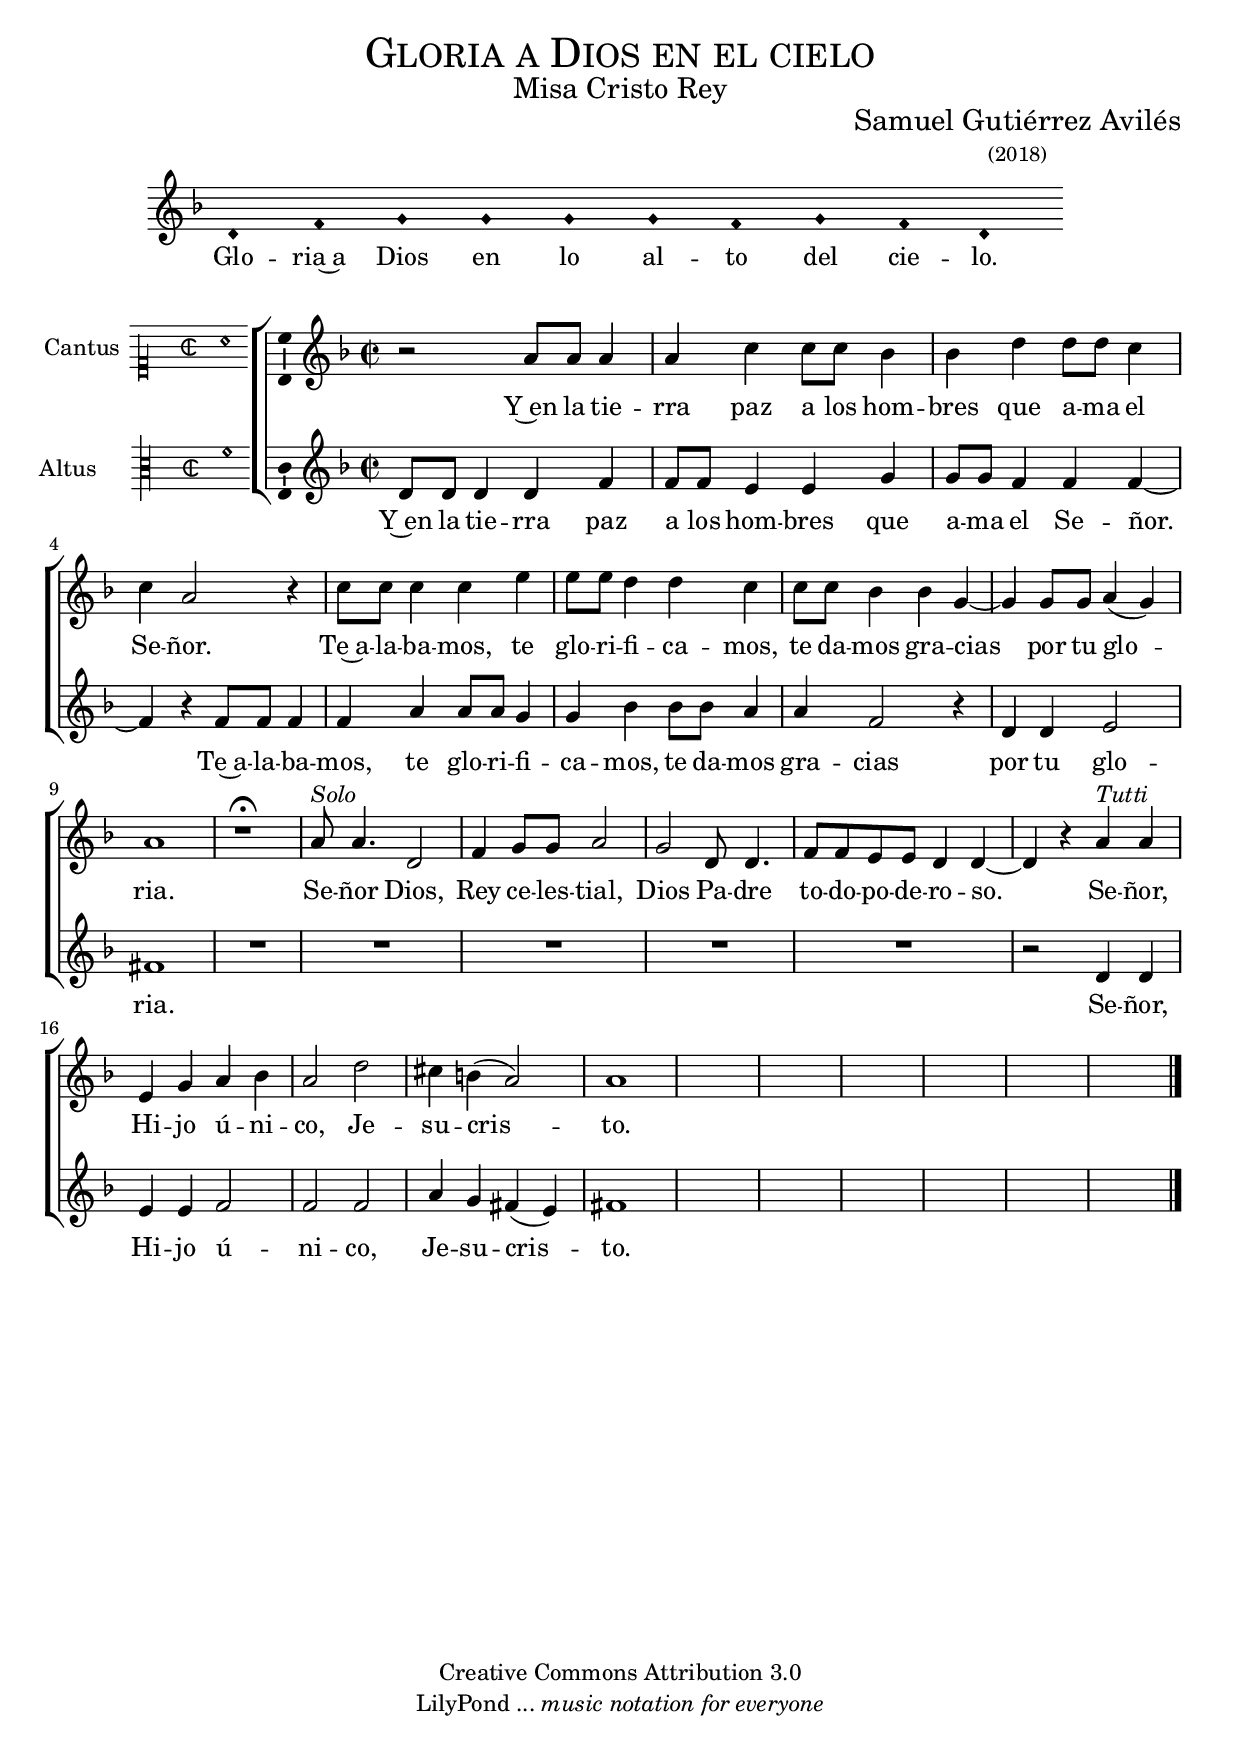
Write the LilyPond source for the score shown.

% ****************************************************************
%	Señor ten piedad v3 - Melodia a modo del renacimiento
%	by serach.sam@
% ****************************************************************
\language "espanol"
\version "2.19.82"

%#(set-global-staff-size 16.4)

% --- Cabecera
\markup { \fill-line { \center-column { \fontsize #5 \smallCaps "Gloria a Dios en el cielo" \fontsize #2 "Misa Cristo Rey" } } }
\markup { \fill-line { " " \center-column { \fontsize #2 "Samuel Gutiérrez Avilés" \small "(2018)" } } }
\header {
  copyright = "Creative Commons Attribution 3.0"
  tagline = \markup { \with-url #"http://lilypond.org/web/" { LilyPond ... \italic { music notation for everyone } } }
  breakbefore = ##t
}

% --- Musica

% --- invocacion
\score{
<<
    \new Voice = "invocacion" {
        \override Staff.TimeSignature.stencil = #'()
        \override Stem.transparent = ##t
        \set Score.timing = ##f
        \override NoteHead.style = #'neomensural        
        \key re \minor
        \relative do' {
            re4 fa sol sol sol sol fa sol fa re
        }
    }
    \new Lyrics \lyricsto "invocacion" {
        \lyricmode {
            Glo -- ria~a Dios en lo al -- to del cie -- lo.
        }
    }
>>
    \layout {
        indent = 1.5 \cm
        line-width = 17\cm
        ragged-right = ##f
    }
}

% --- Parametro globales
global = {
    \tempo 4 = 100
    \key re \minor 
    \time 2/2  
    \skip 1*25
    \bar "|."
}

cantus = \relative do'' {
    r2 la8 la la4 |
    la4 do4 do8 do sib4 |
    sib4 re re8 re do4 |
    do4 la2 r4 |
    
    do8 do do4 do4 mi4 |
    mi8 mi re4 re4 do4 |
    do8 do sib4 sib4 sol4~ |
    sol4 sol8 sol la4( sol)
    la1 |
    r1 \fermata |
    la8^\markup{\italic "Solo"} la4. re,2 |
    fa4 sol8 sol la2 |
    sol2 re8 re4. |
    fa8 fa mi mi re4 re4~ |
    re4 r la'4^\markup{\italic "Tutti"} la |
    mi sol la sib
    la2 re2 |
    dos4 si( la2 )
    la1
}

altus = \relative do' {
    re8 re re4 re fa |
    fa8 fa mi4 mi sol |
    sol8 sol fa4 fa fa~ |
    fa4 r fa8 fa fa4 |
    fa4 la4 la8 la sol4 |
    sol4 sib4 sib8 sib la4 |
    la4 fa2 r4 |
    re4 re mi2
    fas1 |
    R1*5 |
    r2 re4 re |
    mi4 mi fa2 |
    fa fa2 |
    la4 sol fas( mi4) |
    fas1 |
}

textocantus = \lyricmode{
    Y~en la tie -- rra paz a los hom -- bres que a -- ma el Se -- ñor.
    Te~a -- la -- ba -- mos, te glo -- ri -- fi -- ca -- mos, te da -- mos gra -- cias _ por tu glo -- _ ria.
    
    Se -- ñor Dios, Rey ce -- les -- tial, Dios Pa -- dre to -- do -- po -- de -- ro -- so. _
    Se -- ñor, Hi -- jo ú -- ni -- co, Je -- su -- cris -- _ to.
}

textoaltus = \lyricmode{
    Y~en la tie -- rra paz a los hom -- bres que a -- ma el Se -- ñor. _
    
    Te~a -- la -- ba -- mos, te glo -- ri -- fi -- ca -- mos, te da -- mos gra -- cias por tu glo -- ria.
    Se -- ñor, Hi -- jo ú -- ni -- co, Je -- su -- cris -- _ to.
}

incipitcantus = \markup {
    \score {
        {
            \set Staff.instrumentName = "Cantus "
            \override NoteHead.style = #'neomensural
            \override Staff.TimeSignature.style = #'neomensural
            \cadenzaOn 
            \clef "petrucci-c1"
            \key do \major
            \time 2/2
            la'1
        } 
        \layout { line-width = 20 indent = 0 }
    }
}

incipitaltus=\markup{
	\score{
		{ 
            \set Staff.instrumentName = "Altus     "
            \override NoteHead.style = #'neomensural 
            \override Staff.TimeSignature.style = #'neomensural
            \cadenzaOn
            \clef "petrucci-c3"
            \key do \major
            \time 2/2
            fa'1
		} 
        \layout { line-width = 20 indent = 0 }
	}
}


\score {
    \new ChoirStaff<<
        \new Staff <<
            \global
            \new Voice = "v1" {
                \set Staff.midiInstrument = #"choir aahs"
                \set Staff.instrumentName = \incipitcantus
                \clef "treble"
                \cantus
            }
            \new Lyrics \lyricsto "v1" { \textocantus }
        >>

        \new Staff <<
            \global
            \new Voice = "v2" {
                \set Staff.midiInstrument = #"choir aahs"
                \set Staff.instrumentName = \incipitaltus
                \clef "treble"
                \altus 
            }
            \new Lyrics \lyricsto "v2" { \textoaltus }
        >>
    >>

    \layout{ 
        \context {
            \Lyrics 
                \override VerticalAxisGroup.staff-affinity = #UP
                \override VerticalAxisGroup.nonstaff-relatedstaff-spacing = #'((basic-distance . 0) (minimum-distance . 0) (padding . 1))
                \override LyricText.font-size = #1.2
                \override LyricHyphen.minimum-distance = #0.5
        }
        \context {
            \Score 
                tempoHideNote = ##t
                \override BarNumber.padding = #2 
        }
        \context {
            \Voice 
                melismaBusyProperties = #'()
        }
        \context {
            \Staff 
                \override VerticalAxisGroup.staff-staff-spacing = #'((basic-distance . 11) (minimum-distance . 0) (padding . 1))
                \consists Ambitus_engraver 
                \override LigatureBracket.padding = #1
        }
    }
    \midi { }
}

% --- Musica
\paper{
    #(set-default-paper-size "letter")
	indent=3.5\cm
}
